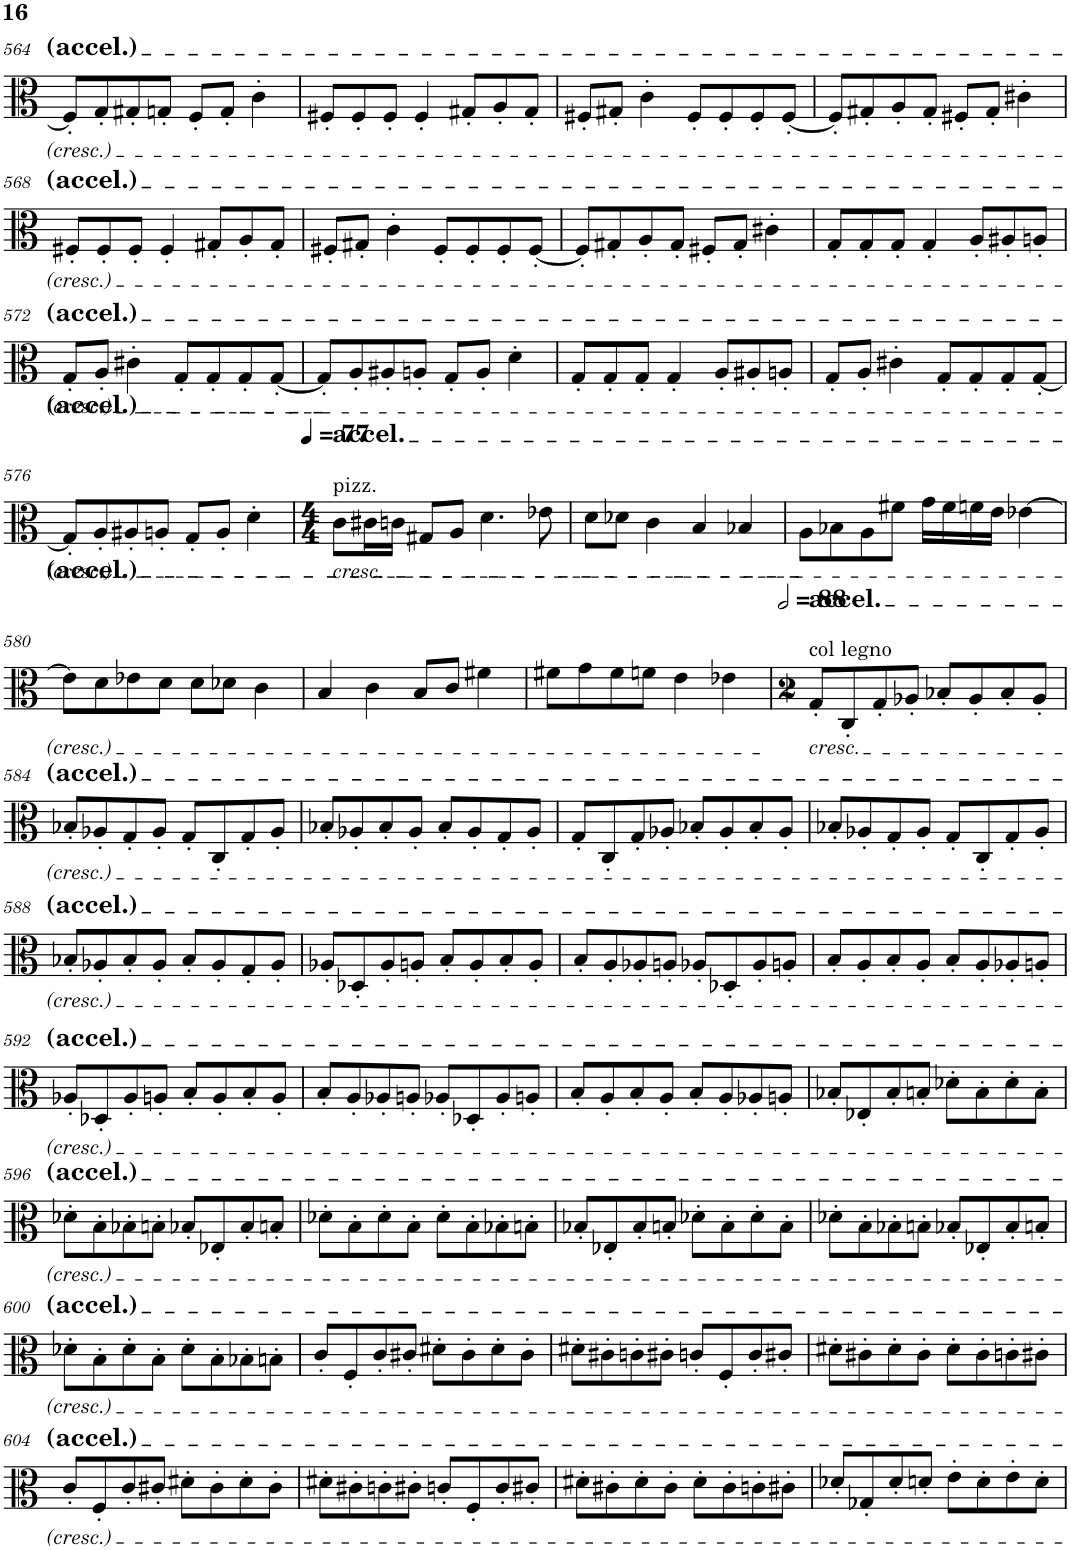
**kern
*part1
*staff1
*I"Viola
*I'Vla.
!!LO:PB:g=z
*clefC3
*k[]
*M2/2
=564
8F'/L]
8G'/
8G#X'/
8Gn'/J
8F'/L
8G'/J
4c'\
=565
8F#X'/L
8F#'/
8F#'/J
4F#'/
8G#X'/L
8A'/
8G#'/J
=566
8F#X'/L
8G#X'/J
4c'\
8F#'/L
8F#'/
8F#'/
[8F#'/J
=567
8F#'/L]
8G#X'/
8A'/
8G#'/J
8F#X'/L
8G#'/J
4c#X'\
!!LO:LB:g=z
=568
8F#X'/L
8F#'/
8F#'/J
4F#'/
8G#X'/L
8A'/
8G#'/J
=569
8F#X'/L
8G#X'/J
4c'\
8F#'/L
8F#'/
8F#'/
[8F#'/J
=570
8F#'/L]
8G#X'/
8A'/
8G#'/J
8F#X'/L
8G#'/J
4c#X'\
=571
8G'/L
8G'/
8G'/J
4G'/
8A'/L
8A#X'/
8An'/J
!!LO:LB:g=z
=572
8G'/L
8A'/J
4c#X'\
8G'/L
8G'/
8G'/
[8G'/J
=573
8G'/L]
8A'/
8A#X'/
8An'/J
8G'/L
8A'/J
4d'\
=574
8G'/L
8G'/
8G'/J
4G'/
8A'/L
8A#X'/
8An'/J
=575
8G'/L
8A'/J
4c#X'\
8G'/L
8G'/
8G'/
[8G'/J
!!LO:LB:g=z
=576
8G'/L]
8A'/
8A#X'/
8An'/J
8G'/L
8A'/J
4d'\
=577
*M4/4
*MM77
!LO:TX:a:t=pizz.
!LO:TX:a:t=accel.
!LO:TX:b:i:t=cresc.
8c\L
16c#X\L
16cn\JJ
8G#X/L
8A/J
4.d\
8e-X\
=578
8d\L
8d-X\J
4c\
4B/
4B-X/
=579
8A\L
8B-X\
8A\
8f#X\J
16g\LL
16f#\
16fn\
16e\JJ
[4e-X\
!!LO:LB:g=z
=580
8e-\L]
8d\
8e-X\
8d\J
8d\L
8d-X\J
4c\
=581
4B/
4c\
8B/L
8c/J
4f#X\
=582
8f#X\L
8g\
8f#\
8fn\J
4e\
4e-X\
=583
*M2/2
*MM176
!LO:TX:a:t=col legno
!LO:TX:a:t=accel.
!LO:TX:b:i:t=cresc.
8G'/L
8C'/
8G'/
8A-X'/J
8B-X'/L
8A-'/
8B-'/
8A-'/J
!!LO:LB:g=z
=584
8B-X'/L
8A-X'/
8G'/
8A-'/J
8G'/L
8C'/
8G'/
8A-'/J
=585
8B-X'/L
8A-X'/
8B-'/
8A-'/J
8B-'/L
8A-'/
8G'/
8A-'/J
=586
8G'/L
8C'/
8G'/
8A-X'/J
8B-X'/L
8A-'/
8B-'/
8A-'/J
=587
8B-X'/L
8A-X'/
8G'/
8A-'/J
8G'/L
8C'/
8G'/
8A-'/J
!!LO:LB:g=z
=588
8B-X'/L
8A-X'/
8B-'/
8A-'/J
8B-'/L
8A-'/
8G'/
8A-'/J
=589
8A-X'/L
8D-X'/
8A-'/
8An'/J
8B'/L
8A'/
8B'/
8A'/J
=590
8B'/L
8A'/
8A-X'/
8An'/J
8A-X'/L
8D-X'/
8A-'/
8An'/J
=591
8B'/L
8A'/
8B'/
8A'/J
8B'/L
8A'/
8A-X'/
8An'/J
!!LO:LB:g=z
=592
8A-X'/L
8D-X'/
8A-'/
8An'/J
8B'/L
8A'/
8B'/
8A'/J
=593
8B'/L
8A'/
8A-X'/
8An'/J
8A-X'/L
8D-X'/
8A-'/
8An'/J
=594
8B'/L
8A'/
8B'/
8A'/J
8B'/L
8A'/
8A-X'/
8An'/J
=595
8B-X'/L
8E-X'/
8B-'/
8Bn'/J
8d-X'\L
8B'\
8d-'\
8B'\J
!!LO:LB:g=z
=596
8d-X'\L
8B'\
8B-X'\
8Bn'\J
8B-X'/L
8E-X'/
8B-'/
8Bn'/J
=597
8d-X'\L
8B'\
8d-'\
8B'\J
8d-'\L
8B'\
8B-X'\
8Bn'\J
=598
8B-X'/L
8E-X'/
8B-'/
8Bn'/J
8d-X'\L
8B'\
8d-'\
8B'\J
=599
8d-X'\L
8B'\
8B-X'\
8Bn'\J
8B-X'/L
8E-X'/
8B-'/
8Bn'/J
!!LO:LB:g=z
=600
8d-X'\L
8B'\
8d-'\
8B'\J
8d-'\L
8B'\
8B-X'\
8Bn'\J
=601
8c'/L
8F'/
8c'/
8c#X'/J
8d#X'\L
8c#'\
8d#'\
8c#'\J
=602
8d#X'\L
8c#X'\
8cn'\
8c#X'\J
8cn'/L
8F'/
8c'/
8c#X'/J
=603
8d#X'\L
8c#X'\
8d#'\
8c#'\J
8d#'\L
8c#'\
8cn'\
8c#X'\J
!!LO:LB:g=z
=604
8c'/L
8F'/
8c'/
8c#X'/J
8d#X'\L
8c#'\
8d#'\
8c#'\J
=605
8d#X'\L
8c#X'\
8cn'\
8c#X'\J
8cn'/L
8F'/
8c'/
8c#X'/J
=606
8d#X'\L
8c#X'\
8d#'\
8c#'\J
8d#'\L
8c#'\
8cn'\
8c#X'\J
=607
8d-X'/L
8G-X'/
8d-'/
8dn'/J
8e'\L
8d'\
8e'\
8d'\J
=
*-
